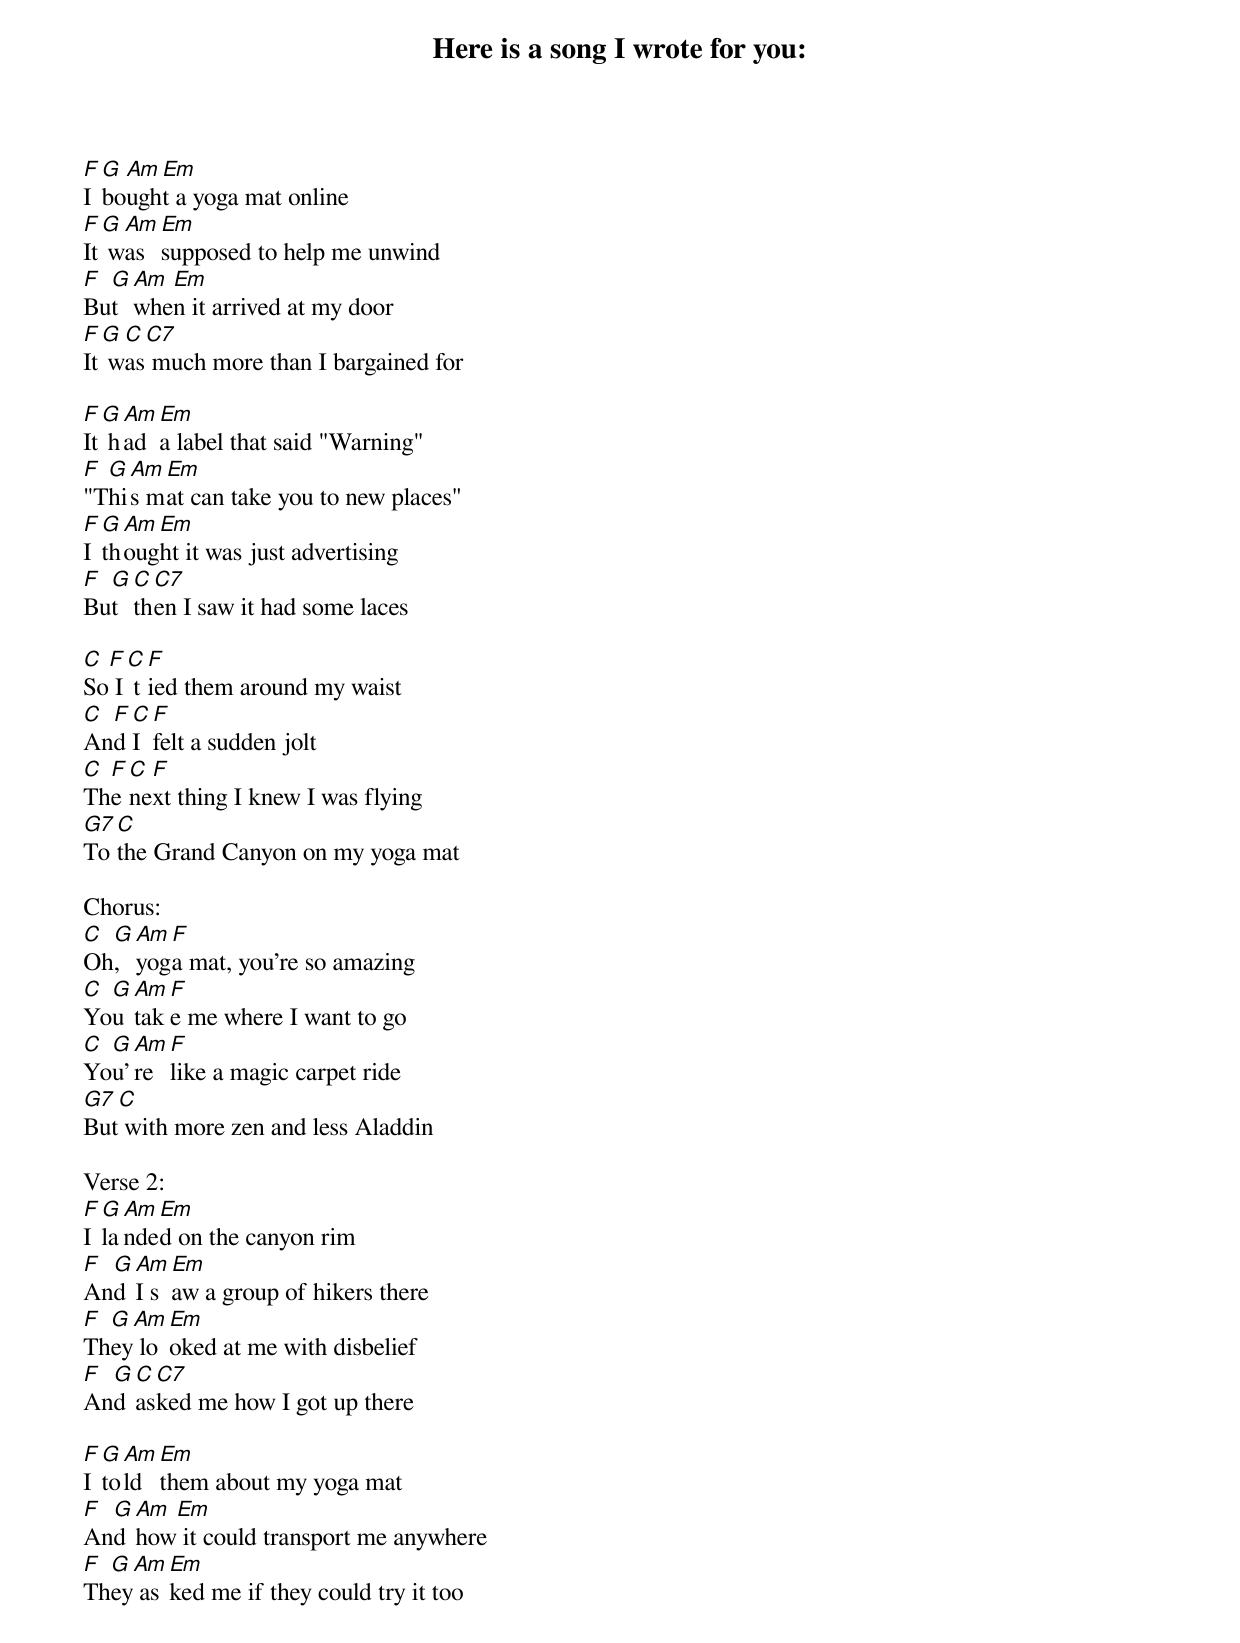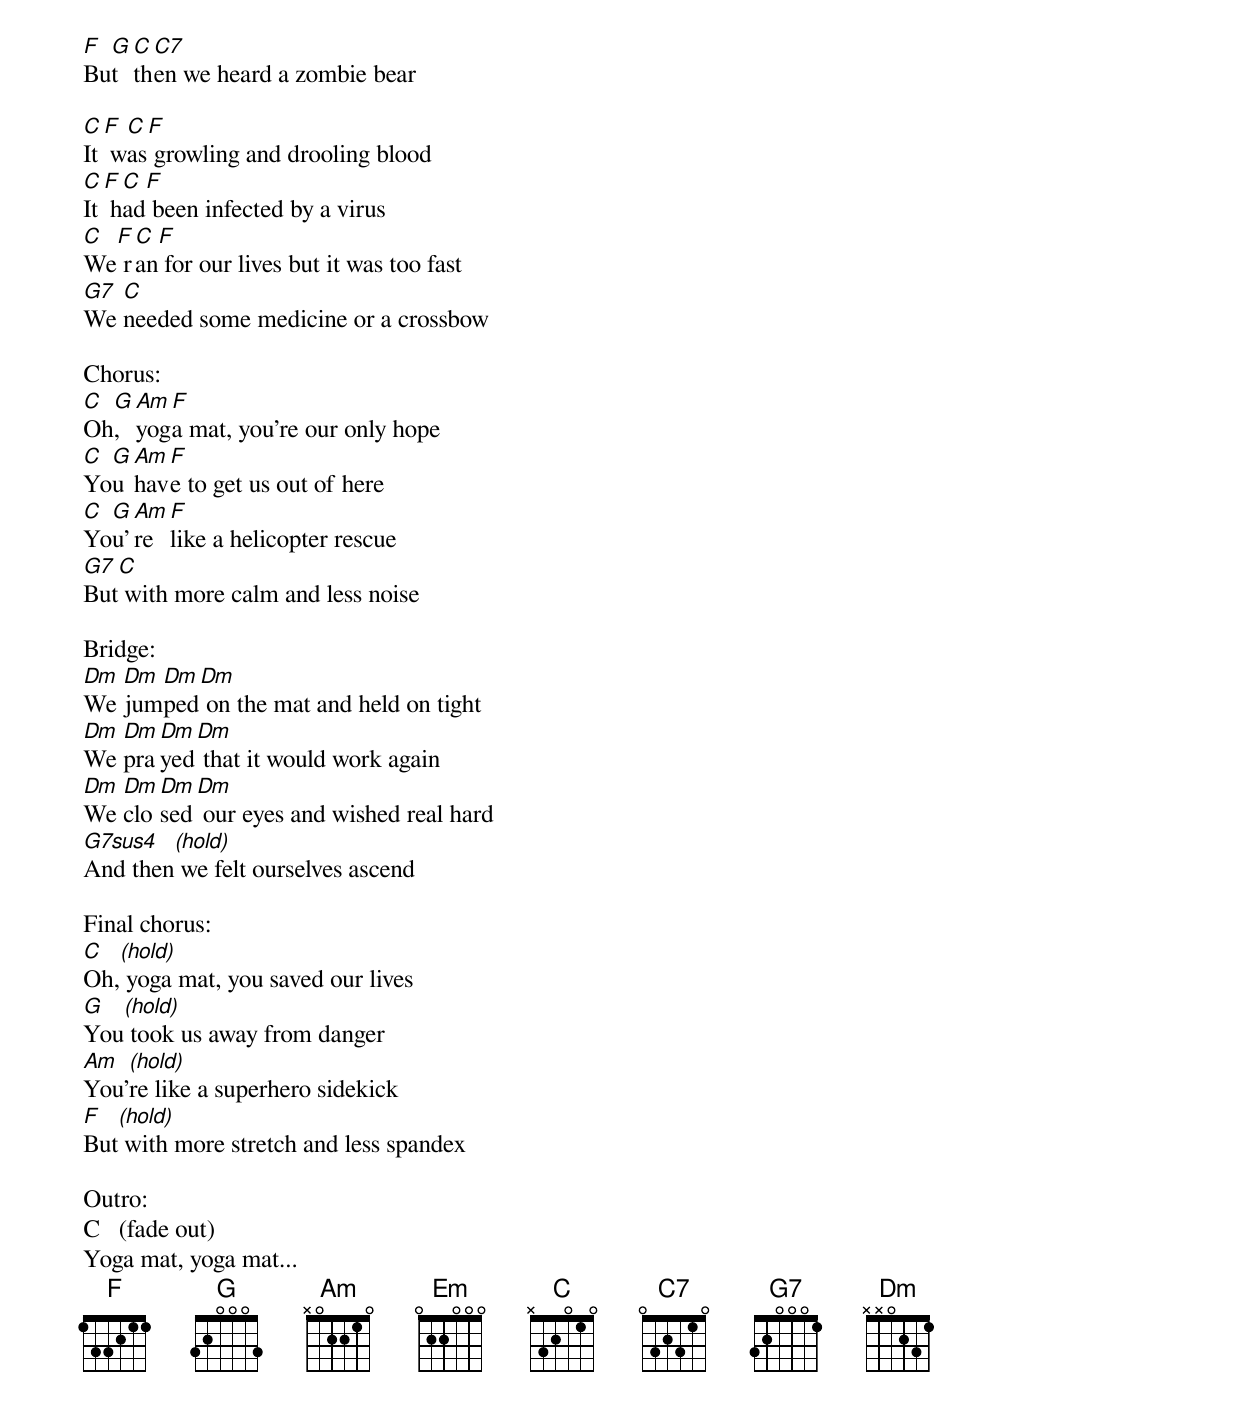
Here is a song I wrote for you:

F G Am Em
I bought a yoga mat online
F G Am Em
It was supposed to help me unwind
F G Am Em
But when it arrived at my door
F G C C7
It was much more than I bargained for

F G Am Em
It had a label that said "Warning"
F G Am Em
"This mat can take you to new places"
F G Am Em
I thought it was just advertising
F G C C7
But then I saw it had some laces

C F C F
So I tied them around my waist
C F C F
And I felt a sudden jolt
C F C F
The next thing I knew I was flying
G7 C
To the Grand Canyon on my yoga mat

Chorus:
C G Am F
Oh, yoga mat, you're so amazing
C G Am F
You take me where I want to go
C G Am F
You're like a magic carpet ride
G7 C
But with more zen and less Aladdin

Verse 2:
F G Am Em
I landed on the canyon rim
F G Am Em
And I saw a group of hikers there
F G Am Em
They looked at me with disbelief
F G C C7
And asked me how I got up there

F G Am Em
I told them about my yoga mat
F G Am Em
And how it could transport me anywhere
F G Am Em
They asked me if they could try it too
F G C C7
But then we heard a zombie bear

C F C F
It was growling and drooling blood
C F C F
It had been infected by a virus
C F C F
We ran for our lives but it was too fast
G7 C
We needed some medicine or a crossbow

Chorus:
C G Am F
Oh, yoga mat, you're our only hope
C G Am F
You have to get us out of here
C G Am F
You're like a helicopter rescue
G7 C
But with more calm and less noise

Bridge:
Dm Dm Dm Dm
We jumped on the mat and held on tight
Dm Dm Dm Dm
We prayed that it would work again
Dm Dm Dm Dm
We closed our eyes and wished real hard
G7sus4  (hold)
And then we felt ourselves ascend

Final chorus:
C  (hold)
Oh, yoga mat, you saved our lives
G  (hold)
You took us away from danger
Am  (hold)
You're like a superhero sidekick
F  (hold)
But with more stretch and less spandex

Outro:
C   (fade out)
Yoga mat, yoga mat...
